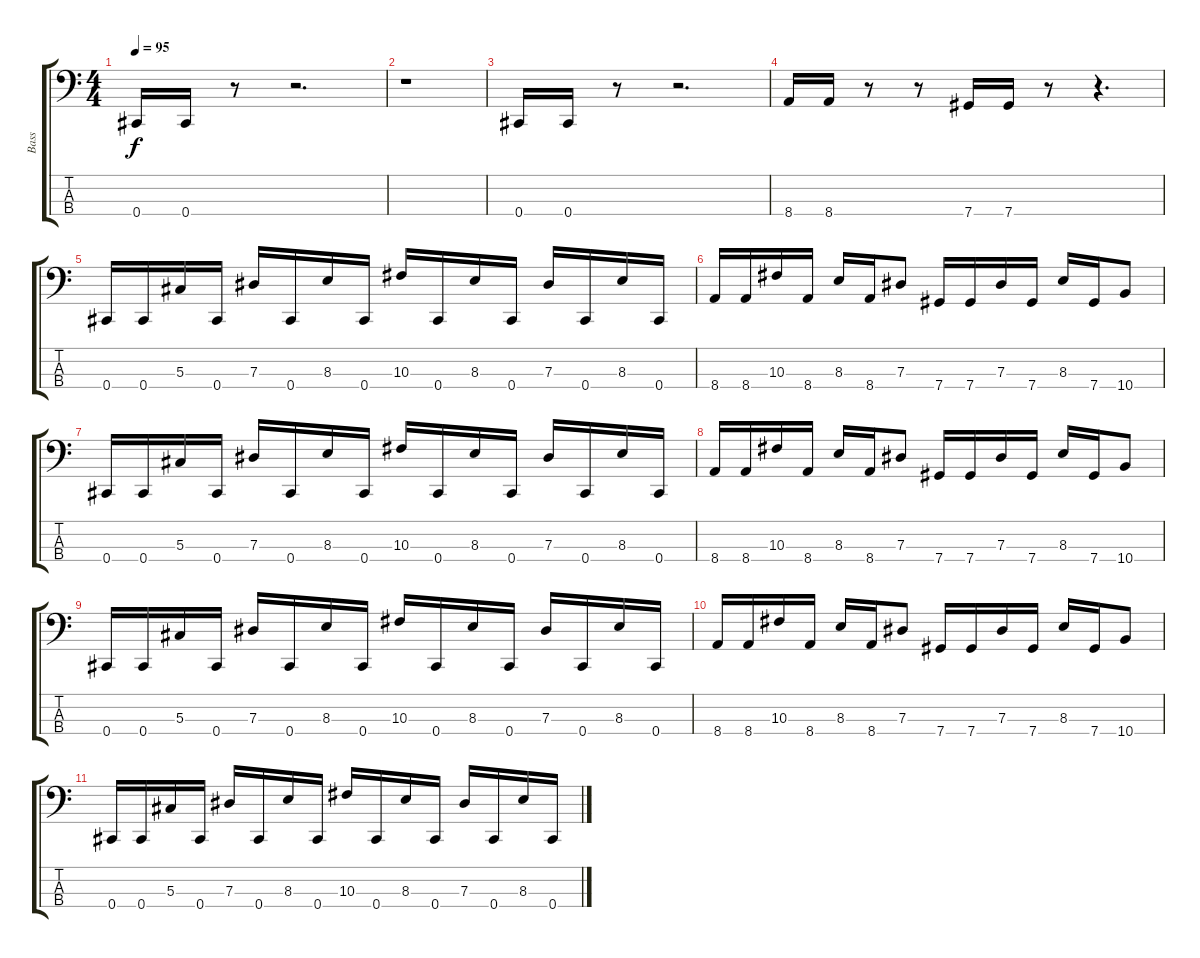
\track ("Bass" "Bass") {instrument electricbasspick}
\staff {score tabs}
\tuning (Gb2 Db2 Ab1 Db1) {hide}
\ts (4 4)
\tempo 95
\clef f4
\ks c
0.4.16{dy f instrument electricbasspick} 0.4.16 r.8 r.2{d} |
r.1 |
0.4.16 0.4.16 r.8 r.2{d} |
8.4.16 8.4.16 r.8 r.8 7.4.16 7.4.16 r.8 r.4{d} |
0.4.16 0.4.16 5.3.16 0.4.16 7.3.16 0.4.16 8.3.16 0.4.16 10.3.16 0.4.16 8.3.16 0.4.16 7.3.16 0.4.16 8.3.16 0.4.16 |
8.4.16 8.4.16 10.3.16 8.4.16 8.3.16 8.4.16 7.3.8 7.4.16 7.4.16 7.3.16 7.4.16 8.3.16 7.4.16 10.4.8 |
0.4.16 0.4.16 5.3.16 0.4.16 7.3.16 0.4.16 8.3.16 0.4.16 10.3.16 0.4.16 8.3.16 0.4.16 7.3.16 0.4.16 8.3.16 0.4.16 |
8.4.16 8.4.16 10.3.16 8.4.16 8.3.16 8.4.16 7.3.8 7.4.16 7.4.16 7.3.16 7.4.16 8.3.16 7.4.16 10.4.8 |
0.4.16 0.4.16 5.3.16 0.4.16 7.3.16 0.4.16 8.3.16 0.4.16 10.3.16 0.4.16 8.3.16 0.4.16 7.3.16 0.4.16 8.3.16 0.4.16 |
8.4.16 8.4.16 10.3.16 8.4.16 8.3.16 8.4.16 7.3.8 7.4.16 7.4.16 7.3.16 7.4.16 8.3.16 7.4.16 10.4.8 |
0.4.16 0.4.16 5.3.16 0.4.16 7.3.16 0.4.16 8.3.16 0.4.16 10.3.16 0.4.16 8.3.16 0.4.16 7.3.16 0.4.16 8.3.16 0.4.16
